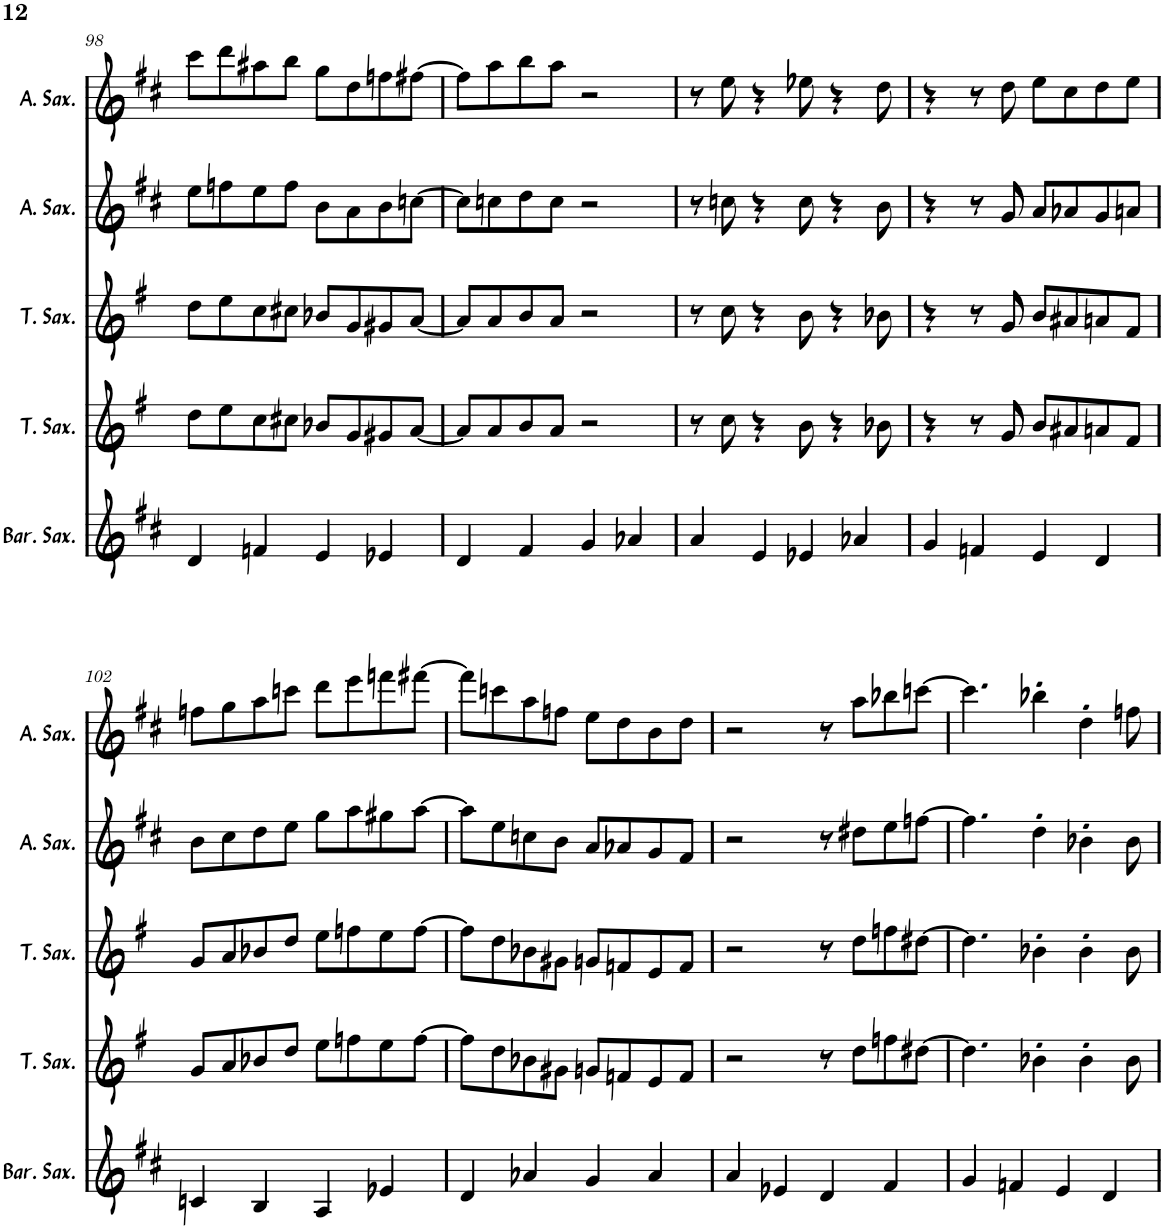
**kern	**kern	**kern	**kern	**kern
*part5	*part4	*part3	*part2	*part1
*staff5	*staff4	*staff3	*staff2	*staff1
*I"Baritone Saxophone	*I"Tenor Saxophone	*I"Tenor Saxophone	*I"Alto Saxophone	*I"Alto Saxophone
*I'Bar. Sax.	*I'T. Sax.	*I'T. Sax.	*I'A. Sax.	*I'A. Sax.
!!LO:PB:g=z
*clefG2	*clefG2	*clefG2	*clefG2	*clefG2
*Trd12c21	*Trd8c14	*Trd8c14	*Trd5c9	*Trd5c9
*k[f#c#]	*k[f#]	*k[f#]	*k[f#c#]	*k[f#c#]
*M4/4	*M4/4	*M4/4	*M4/4	*M4/4
=98	=98	=98	=98	=98
4d/	8dd\L	8dd\L	8ee\L	8ccc#\L
.	8ee\	8ee\	8ffn\	8ddd\
4fn/	8cc\	8cc\	8ee\	8aa#X\
.	8cc#X\J	8cc#X\J	8ff\J	8bb\J
4e/	8b-X/L	8b-X/L	8b\L	8gg\L
.	8g/	8g/	8a\	8dd\
4e-X/	8g#X/	8g#X/	8b\	8ffn\
.	[8a/J	[8a/J	[8ccn\J	[8ff#X\J
=99	=99	=99	=99	=99
4d/	8a/L]	8a/L]	8cc\L]	8ff#\L]
.	8a/	8a/	8ccn\	8aa\
4f#/	8b/	8b/	8dd\	8bb\
.	8a/J	8a/J	8cc\J	8aa\J
4g/	2r	2r	2r	2r
4a-X/	.	.	.	.
=100	=100	=100	=100	=100
4a/	8r	8r	8r	8r
.	8cc\	8cc\	8ccn\	8ee\
4e/	4r	4r	4r	4r
4e-X/	8b\	8b\	8cc\	8ee-X\
.	4r	4r	4r	4r
4a-X/	.	.	.	.
.	8b-X\	8b-X\	8b\	8dd\
=101	=101	=101	=101	=101
4g/	4r	4r	4r	4r
4fn/	8r	8r	8r	8r
.	8g/	8g/	8g/	8dd\
4e/	8b/L	8b/L	8a/L	8ee\L
.	8a#X/	8a#X/	8a-X/	8cc#\
4d/	8an/	8an/	8g/	8dd\
.	8f#/J	8f#/J	8an/J	8ee\J
!!LO:LB:g=z
=102	=102	=102	=102	=102
4cn/	8g/L	8g/L	8b\L	8ffn\L
.	8a/	8a/	8cc#\	8gg\
4B/	8b-X/	8b-X/	8dd\	8aa\
.	8dd/J	8dd/J	8ee\J	8cccn\J
4A/	8ee\L	8ee\L	8gg\L	8ddd\L
.	8ffn\	8ffn\	8aa\	8eee\
4e-X/	8ee\	8ee\	8gg#X\	8fffn\
.	[8ff\J	[8ff\J	[8aa\J	[8fff#X\J
=103	=103	=103	=103	=103
4d/	8ff\L]	8ff\L]	8aa\L]	8fff#\L]
.	8dd\	8dd\	8ee\	8cccn\
4a-X/	8b-X\	8b-X\	8ccn\	8aa\
.	8g#X\J	8g#X\J	8b\J	8ffn\J
4g/	8gn/L	8gn/L	8a/L	8ee\L
.	8fn/	8fn/	8a-X/	8dd\
4a-/	8e/	8e/	8g/	8b\
.	8f/J	8f/J	8f#/J	8dd\J
=104	=104	=104	=104	=104
4a/	2r	2r	2r	2r
4e-X/	.	.	.	.
4d/	8r	8r	8r	8r
.	8dd\L	8dd\L	8dd#X\L	8aa\L
4f#/	8ffn\	8ffn\	8ee\	8bb-X\
.	[8dd#X\J	[8dd#X\J	[8ffn\J	[8cccn\J
=105	=105	=105	=105	=105
4g/	4.dd#\]	4.dd#\]	4.ff\]	4.ccc\]
4fn/	.	.	.	.
.	4b-X'\	4b-X'\	4dd'\	4bb-X'\
4e/	.	.	.	.
.	4b-'\	4b-'\	4b-X'\	4dd'\
4d/	.	.	.	.
.	8b-\	8b-\	8b-\	8ffn\
=	=	=	=	=
*-	*-	*-	*-	*-
